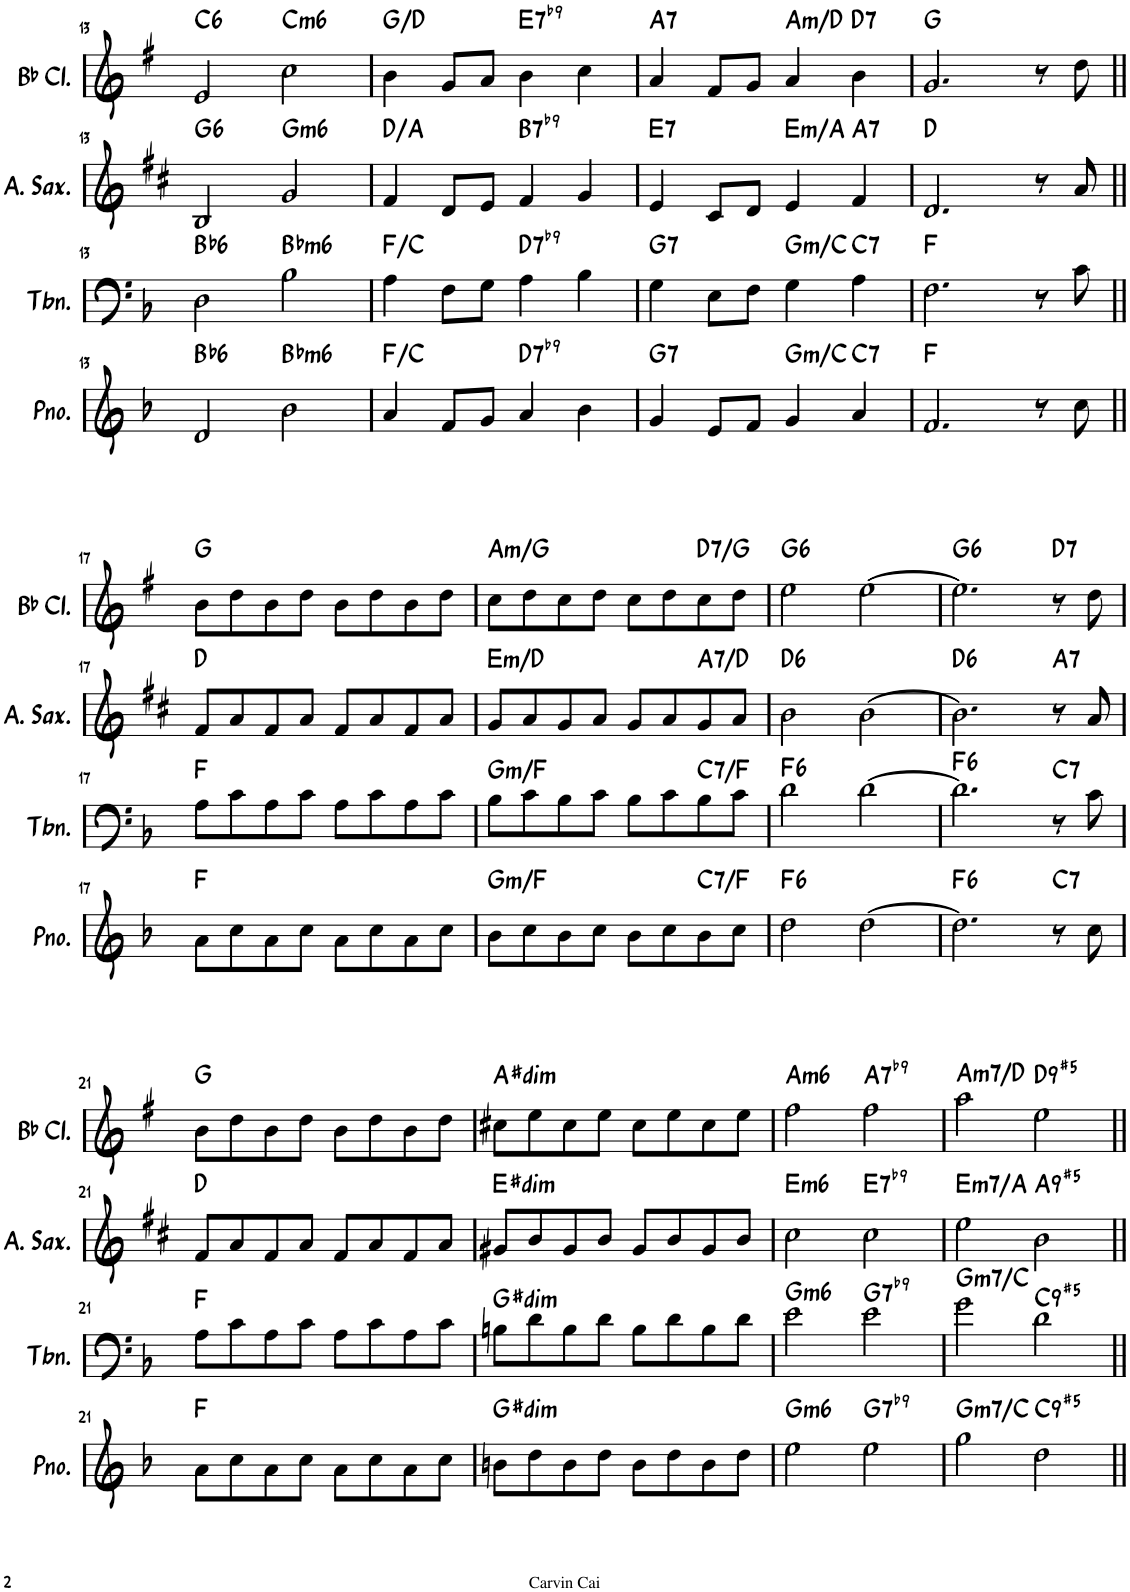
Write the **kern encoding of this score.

**kern	**harte	**kern	**harte	**kern	**harte	**kern	**harte
*part4	*part4	*part3	*part3	*part2	*part2	*part1	*part1
*staff4	*	*staff3	*	*staff2	*	*staff1	*
*I"钢琴	*	*I"长号	*	*I"中音萨克斯	*	*I"降B调单簧管	*
!!LO:PB:g=z
*clefG2	*	*clefF4	*	*clefG2	*	*clefG2	*
*	*	*	*	*Trd5c9	*	*Trd1c2	*
*k[b-]	*	*k[b-]	*	*k[f#c#]	*	*k[f#]	*
*M4/4	*	*M4/4	*	*M4/4	*	*M4/4	*
=13	=13	=13	=13	=13	=13	=13	=13
!	!LO:H:kt=6	!	!LO:H:kt=6	!	!LO:H:kt=6	!	!LO:H:kt=6
2d/	Bb:maj6	2D\	Bb:maj6	2B/	G:maj6	2e/	C:maj6
!	!LO:H:kt=m6	!	!LO:H:kt=m6	!	!LO:H:kt=m6	!	!LO:H:kt=m6
2b-\	Bb:min6	2B-\	Bb:min6	2g/	G:min6	2cc\	C:min6
=14	=14	=14	=14	=14	=14	=14	=14
4a/	F:maj/5	4A\	F:maj/5	4f#/	D:maj/5	4b\	G:maj/5
8f/L	.	8F\L	.	8d/L	.	8g/L	.
8g/J	.	8G\J	.	8e/J	.	8a/J	.
!	!LO:H:kt=7	!	!LO:H:kt=7	!	!LO:H:kt=7	!	!LO:H:kt=7
4a/	D:7(b9)	4A\	D:7(b9)	4f#/	B:7(b9)	4b\	E:7(b9)
4b-\	.	4B-\	.	4g/	.	4cc\	.
=15	=15	=15	=15	=15	=15	=15	=15
!	!LO:H:kt=7	!	!LO:H:kt=7	!	!LO:H:kt=7	!	!LO:H:kt=7
4g/	G:7	4G\	G:7	4e/	E:7	4a/	A:7
8e/L	.	8E\L	.	8c#/L	.	8f#/L	.
8f/J	.	8F\J	.	8d/J	.	8g/J	.
!	!LO:H:kt=m	!	!LO:H:kt=m	!	!LO:H:kt=m	!	!LO:H:kt=m
4g/	G:min/4	4G\	G:min/4	4e/	E:min/4	4a/	A:min/4
!	!LO:H:kt=7	!	!LO:H:kt=7	!	!LO:H:kt=7	!	!LO:H:kt=7
4a/	C:7	4A\	C:7	4f#/	A:7	4b\	D:7
=16	=16	=16	=16	=16	=16	=16	=16
2.f/	F:maj	2.F\	F:maj	2.d/	D:maj	2.g/	G:maj
8r	.	8r	.	8r	.	8r	.
8cc\	.	8c\	.	8a/	.	8dd\	.
!!LO:LB:g=z
=17||	=17||	=17||	=17||	=17||	=17||	=17||	=17||
8a\L	F:maj	8A\L	F:maj	8f#/L	D:maj	8b\L	G:maj
8cc\	.	8c\	.	8a/	.	8dd\	.
8a\	.	8A\	.	8f#/	.	8b\	.
8cc\J	.	8c\J	.	8a/J	.	8dd\J	.
8a\L	.	8A\L	.	8f#/L	.	8b\L	.
8cc\	.	8c\	.	8a/	.	8dd\	.
8a\	.	8A\	.	8f#/	.	8b\	.
8cc\J	.	8c\J	.	8a/J	.	8dd\J	.
=18	=18	=18	=18	=18	=18	=18	=18
!	!LO:H:kt=m	!	!LO:H:kt=m	!	!LO:H:kt=m	!	!LO:H:kt=m
8b-\L	G:min/b7	8B-\L	G:min/b7	8g/L	E:min/b7	8cc\L	A:min/b7
8cc\	.	8c\	.	8a/	.	8dd\	.
8b-\	.	8B-\	.	8g/	.	8cc\	.
8cc\J	.	8c\J	.	8a/J	.	8dd\J	.
8b-\L	.	8B-\L	.	8g/L	.	8cc\L	.
8cc\	.	8c\	.	8a/	.	8dd\	.
!	!LO:H:kt=7	!	!LO:H:kt=7	!	!LO:H:kt=7	!	!LO:H:kt=7
8b-\	C:7/4	8B-\	C:7/4	8g/	A:7/4	8cc\	D:7/4
8cc\J	.	8c\J	.	8a/J	.	8dd\J	.
=19	=19	=19	=19	=19	=19	=19	=19
!	!LO:H:kt=6	!	!LO:H:kt=6	!	!LO:H:kt=6	!	!LO:H:kt=6
2dd\	F:maj6	2d\	F:maj6	2b\	D:maj6	2ee\	G:maj6
[2dd\	.	[2d\	.	[2b\	.	[2ee\	.
=20	=20	=20	=20	=20	=20	=20	=20
!	!LO:H:kt=6	!	!LO:H:kt=6	!	!LO:H:kt=6	!	!LO:H:kt=6
2.dd\]	F:maj6	2.d\]	F:maj6	2.b\]	D:maj6	2.ee\]	G:maj6
!	!LO:H:kt=7	!	!LO:H:kt=7	!	!LO:H:kt=7	!	!LO:H:kt=7
8r	C:7	8r	C:7	8r	A:7	8r	D:7
8cc\	.	8c\	.	8a/	.	8dd\	.
!!LO:LB:g=z
=21	=21	=21	=21	=21	=21	=21	=21
8a\L	F:maj	8A\L	F:maj	8f#/L	D:maj	8b\L	G:maj
8cc\	.	8c\	.	8a/	.	8dd\	.
8a\	.	8A\	.	8f#/	.	8b\	.
8cc\J	.	8c\J	.	8a/J	.	8dd\J	.
8a\L	.	8A\L	.	8f#/L	.	8b\L	.
8cc\	.	8c\	.	8a/	.	8dd\	.
8a\	.	8A\	.	8f#/	.	8b\	.
8cc\J	.	8c\J	.	8a/J	.	8dd\J	.
=22	=22	=22	=22	=22	=22	=22	=22
!	!LO:H:kt=dim	!	!LO:H:kt=dim	!	!LO:H:kt=dim	!	!LO:H:kt=dim
8bn\L	G#:dim	8Bn\L	G#:dim	8g#X/L	E#:dim	8cc#X\L	A#:dim
8dd\	.	8d\	.	8b/	.	8ee\	.
8b\	.	8B\	.	8g#/	.	8cc#\	.
8dd\J	.	8d\J	.	8b/J	.	8ee\J	.
8b\L	.	8B\L	.	8g#/L	.	8cc#\L	.
8dd\	.	8d\	.	8b/	.	8ee\	.
8b\	.	8B\	.	8g#/	.	8cc#\	.
8dd\J	.	8d\J	.	8b/J	.	8ee\J	.
=23	=23	=23	=23	=23	=23	=23	=23
!	!LO:H:kt=m6	!	!LO:H:kt=m6	!	!LO:H:kt=m6	!	!LO:H:kt=m6
2ee\	G:min6	2e\	G:min6	2cc#\	E:min6	2ff#\	A:min6
!	!LO:H:kt=7	!	!LO:H:kt=7	!	!LO:H:kt=7	!	!LO:H:kt=7
2ee\	G:7(b9)	2e\	G:7(b9)	2cc#\	E:7(b9)	2ff#\	A:7(b9)
=24	=24	=24	=24	=24	=24	=24	=24
!	!LO:H:kt=m7	!	!LO:H:kt=m7	!	!LO:H:kt=m7	!	!LO:H:kt=m7
2gg\	G:min7/4	2g\	G:min7/4	2ee\	E:min7/4	2aa\	A:min7/4
!	!LO:H:kt=9	!	!LO:H:kt=9	!	!LO:H:kt=9	!	!LO:H:kt=9
2dd\	C:(3,#5,b7,9)	2d\	C:(3,#5,b7,9)	2b\	A:(3,#5,b7,9)	2ee\	D:(3,#5,b7,9)
=||	=||	=||	=||	=||	=||	=||	=||
*-	*-	*-	*-	*-	*-	*-	*-
